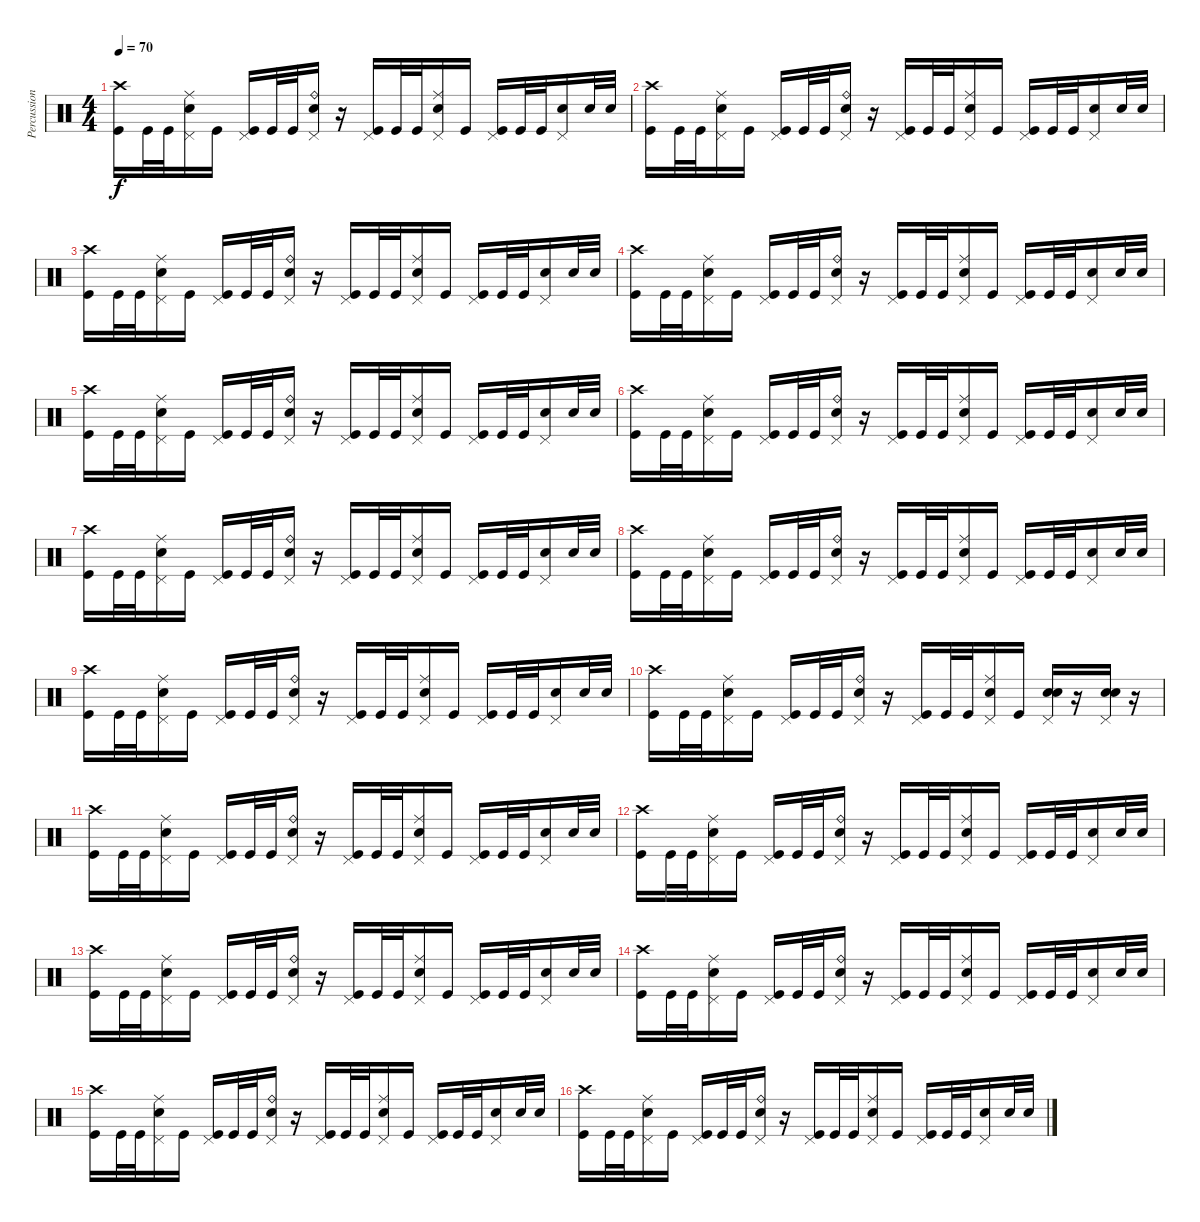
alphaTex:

\track ("Percussions" "Percussion") {instrument percussion}
\staff {score}
\articulation defaults
\ts (4 4)
\tempo 70
\clef neutral
\ks c
("Crash high (hit)" "Kick (hit)").16{dy f} "Kick (hit)".32 "Kick (hit)".32 ("Pedal Hi-Hat (hit)" "Ride (middle)" "Electric Snare (hit)").16 "Kick (hit)".16 ("Pedal Hi-Hat (hit)" "Kick (hit)").16 "Kick (hit)".32 "Kick (hit)".32 ("Pedal Hi-Hat (hit)" "Ride (bell)" "Electric Snare (hit)").16 r.16 ("Pedal Hi-Hat (hit)" "Kick (hit)").16 "Kick (hit)".32 "Kick (hit)".32 ("Pedal Hi-Hat (hit)" "Ride (middle)" "Electric Snare (hit)").16 "Kick (hit)".16 ("Pedal Hi-Hat (hit)" "Kick (hit)").16 "Kick (hit)".32 "Kick (hit)".32 ("Pedal Hi-Hat (hit)" "Electric Snare (hit)").16 "Electric Snare (hit)".32 "Electric Snare (hit)".32 |
("Crash high (hit)" "Kick (hit)").16 "Kick (hit)".32 "Kick (hit)".32 ("Pedal Hi-Hat (hit)" "Ride (middle)" "Electric Snare (hit)").16 "Kick (hit)".16 ("Pedal Hi-Hat (hit)" "Kick (hit)").16 "Kick (hit)".32 "Kick (hit)".32 ("Pedal Hi-Hat (hit)" "Ride (bell)" "Electric Snare (hit)").16 r.16 ("Pedal Hi-Hat (hit)" "Kick (hit)").16 "Kick (hit)".32 "Kick (hit)".32 ("Pedal Hi-Hat (hit)" "Ride (middle)" "Electric Snare (hit)").16 "Kick (hit)".16 ("Pedal Hi-Hat (hit)" "Kick (hit)").16 "Kick (hit)".32 "Kick (hit)".32 ("Pedal Hi-Hat (hit)" "Electric Snare (hit)").16 "Electric Snare (hit)".32 "Electric Snare (hit)".32 |
("Crash high (hit)" "Kick (hit)").16 "Kick (hit)".32 "Kick (hit)".32 ("Pedal Hi-Hat (hit)" "Ride (middle)" "Electric Snare (hit)").16 "Kick (hit)".16 ("Pedal Hi-Hat (hit)" "Kick (hit)").16 "Kick (hit)".32 "Kick (hit)".32 ("Pedal Hi-Hat (hit)" "Ride (bell)" "Electric Snare (hit)").16 r.16 ("Pedal Hi-Hat (hit)" "Kick (hit)").16 "Kick (hit)".32 "Kick (hit)".32 ("Pedal Hi-Hat (hit)" "Ride (middle)" "Electric Snare (hit)").16 "Kick (hit)".16 ("Pedal Hi-Hat (hit)" "Kick (hit)").16 "Kick (hit)".32 "Kick (hit)".32 ("Pedal Hi-Hat (hit)" "Electric Snare (hit)").16 "Electric Snare (hit)".32 "Electric Snare (hit)".32 |
("Crash high (hit)" "Kick (hit)").16 "Kick (hit)".32 "Kick (hit)".32 ("Pedal Hi-Hat (hit)" "Ride (middle)" "Electric Snare (hit)").16 "Kick (hit)".16 ("Pedal Hi-Hat (hit)" "Kick (hit)").16 "Kick (hit)".32 "Kick (hit)".32 ("Pedal Hi-Hat (hit)" "Ride (bell)" "Electric Snare (hit)").16 r.16 ("Pedal Hi-Hat (hit)" "Kick (hit)").16 "Kick (hit)".32 "Kick (hit)".32 ("Pedal Hi-Hat (hit)" "Ride (middle)" "Electric Snare (hit)").16 "Kick (hit)".16 ("Pedal Hi-Hat (hit)" "Kick (hit)").16 "Kick (hit)".32 "Kick (hit)".32 ("Pedal Hi-Hat (hit)" "Electric Snare (hit)").16 "Electric Snare (hit)".32 "Electric Snare (hit)".32 |
("Crash high (hit)" "Kick (hit)").16 "Kick (hit)".32 "Kick (hit)".32 ("Pedal Hi-Hat (hit)" "Ride (middle)" "Electric Snare (hit)").16 "Kick (hit)".16 ("Pedal Hi-Hat (hit)" "Kick (hit)").16 "Kick (hit)".32 "Kick (hit)".32 ("Pedal Hi-Hat (hit)" "Ride (bell)" "Electric Snare (hit)").16 r.16 ("Pedal Hi-Hat (hit)" "Kick (hit)").16 "Kick (hit)".32 "Kick (hit)".32 ("Pedal Hi-Hat (hit)" "Ride (middle)" "Electric Snare (hit)").16 "Kick (hit)".16 ("Pedal Hi-Hat (hit)" "Kick (hit)").16 "Kick (hit)".32 "Kick (hit)".32 ("Pedal Hi-Hat (hit)" "Electric Snare (hit)").16 "Electric Snare (hit)".32 "Electric Snare (hit)".32 |
("Crash high (hit)" "Kick (hit)").16 "Kick (hit)".32 "Kick (hit)".32 ("Pedal Hi-Hat (hit)" "Ride (middle)" "Electric Snare (hit)").16 "Kick (hit)".16 ("Pedal Hi-Hat (hit)" "Kick (hit)").16 "Kick (hit)".32 "Kick (hit)".32 ("Pedal Hi-Hat (hit)" "Ride (bell)" "Electric Snare (hit)").16 r.16 ("Pedal Hi-Hat (hit)" "Kick (hit)").16 "Kick (hit)".32 "Kick (hit)".32 ("Pedal Hi-Hat (hit)" "Ride (middle)" "Electric Snare (hit)").16 "Kick (hit)".16 ("Pedal Hi-Hat (hit)" "Kick (hit)").16 "Kick (hit)".32 "Kick (hit)".32 ("Pedal Hi-Hat (hit)" "Electric Snare (hit)").16 "Electric Snare (hit)".32 "Electric Snare (hit)".32 |
("Crash high (hit)" "Kick (hit)").16 "Kick (hit)".32 "Kick (hit)".32 ("Pedal Hi-Hat (hit)" "Ride (middle)" "Electric Snare (hit)").16 "Kick (hit)".16 ("Pedal Hi-Hat (hit)" "Kick (hit)").16 "Kick (hit)".32 "Kick (hit)".32 ("Pedal Hi-Hat (hit)" "Ride (bell)" "Electric Snare (hit)").16 r.16 ("Pedal Hi-Hat (hit)" "Kick (hit)").16 "Kick (hit)".32 "Kick (hit)".32 ("Pedal Hi-Hat (hit)" "Ride (middle)" "Electric Snare (hit)").16 "Kick (hit)".16 ("Pedal Hi-Hat (hit)" "Kick (hit)").16 "Kick (hit)".32 "Kick (hit)".32 ("Pedal Hi-Hat (hit)" "Electric Snare (hit)").16 "Electric Snare (hit)".32 "Electric Snare (hit)".32 |
("Crash high (hit)" "Kick (hit)").16 "Kick (hit)".32 "Kick (hit)".32 ("Pedal Hi-Hat (hit)" "Ride (middle)" "Electric Snare (hit)").16 "Kick (hit)".16 ("Pedal Hi-Hat (hit)" "Kick (hit)").16 "Kick (hit)".32 "Kick (hit)".32 ("Pedal Hi-Hat (hit)" "Ride (bell)" "Electric Snare (hit)").16 r.16 ("Pedal Hi-Hat (hit)" "Kick (hit)").16 "Kick (hit)".32 "Kick (hit)".32 ("Pedal Hi-Hat (hit)" "Ride (middle)" "Electric Snare (hit)").16 "Kick (hit)".16 ("Pedal Hi-Hat (hit)" "Kick (hit)").16 "Kick (hit)".32 "Kick (hit)".32 ("Pedal Hi-Hat (hit)" "Electric Snare (hit)").16 "Electric Snare (hit)".32 "Electric Snare (hit)".32 |
("Crash high (hit)" "Kick (hit)").16 "Kick (hit)".32 "Kick (hit)".32 ("Pedal Hi-Hat (hit)" "Ride (middle)" "Electric Snare (hit)").16 "Kick (hit)".16 ("Pedal Hi-Hat (hit)" "Kick (hit)").16 "Kick (hit)".32 "Kick (hit)".32 ("Pedal Hi-Hat (hit)" "Ride (bell)" "Electric Snare (hit)").16 r.16 ("Pedal Hi-Hat (hit)" "Kick (hit)").16 "Kick (hit)".32 "Kick (hit)".32 ("Pedal Hi-Hat (hit)" "Ride (middle)" "Electric Snare (hit)").16 "Kick (hit)".16 ("Pedal Hi-Hat (hit)" "Kick (hit)").16 "Kick (hit)".32 "Kick (hit)".32 ("Pedal Hi-Hat (hit)" "Electric Snare (hit)").16 "Electric Snare (hit)".32 "Electric Snare (hit)".32 |
("Crash high (hit)" "Kick (hit)").16 "Kick (hit)".32 "Kick (hit)".32 ("Pedal Hi-Hat (hit)" "Ride (middle)" "Electric Snare (hit)").16 "Kick (hit)".16 ("Pedal Hi-Hat (hit)" "Kick (hit)").16 "Kick (hit)".32 "Kick (hit)".32 ("Pedal Hi-Hat (hit)" "Ride (bell)" "Electric Snare (hit)").16 r.16 ("Pedal Hi-Hat (hit)" "Kick (hit)").16 "Kick (hit)".32 "Kick (hit)".32 ("Pedal Hi-Hat (hit)" "Ride (middle)" "Electric Snare (hit)").16 "Kick (hit)".16 ("Pedal Hi-Hat (hit)" "Snare (hit) 2" "Electric Snare (hit)").16{bu 240} r.16 ("Pedal Hi-Hat (hit)" "Snare (hit) 2" "Electric Snare (hit)").16{bu 240} r.16 |
("Crash high (hit)" "Kick (hit)").16 "Kick (hit)".32 "Kick (hit)".32 ("Pedal Hi-Hat (hit)" "Ride (middle)" "Electric Snare (hit)").16 "Kick (hit)".16 ("Pedal Hi-Hat (hit)" "Kick (hit)").16 "Kick (hit)".32 "Kick (hit)".32 ("Pedal Hi-Hat (hit)" "Ride (bell)" "Electric Snare (hit)").16 r.16 ("Pedal Hi-Hat (hit)" "Kick (hit)").16 "Kick (hit)".32 "Kick (hit)".32 ("Pedal Hi-Hat (hit)" "Ride (middle)" "Electric Snare (hit)").16 "Kick (hit)".16 ("Pedal Hi-Hat (hit)" "Kick (hit)").16 "Kick (hit)".32 "Kick (hit)".32 ("Pedal Hi-Hat (hit)" "Electric Snare (hit)").16 "Electric Snare (hit)".32 "Electric Snare (hit)".32 |
("Crash high (hit)" "Kick (hit)").16 "Kick (hit)".32 "Kick (hit)".32 ("Pedal Hi-Hat (hit)" "Ride (middle)" "Electric Snare (hit)").16 "Kick (hit)".16 ("Pedal Hi-Hat (hit)" "Kick (hit)").16 "Kick (hit)".32 "Kick (hit)".32 ("Pedal Hi-Hat (hit)" "Ride (bell)" "Electric Snare (hit)").16 r.16 ("Pedal Hi-Hat (hit)" "Kick (hit)").16 "Kick (hit)".32 "Kick (hit)".32 ("Pedal Hi-Hat (hit)" "Ride (middle)" "Electric Snare (hit)").16 "Kick (hit)".16 ("Pedal Hi-Hat (hit)" "Kick (hit)").16 "Kick (hit)".32 "Kick (hit)".32 ("Pedal Hi-Hat (hit)" "Electric Snare (hit)").16 "Electric Snare (hit)".32 "Electric Snare (hit)".32 |
("Crash high (hit)" "Kick (hit)").16 "Kick (hit)".32 "Kick (hit)".32 ("Pedal Hi-Hat (hit)" "Ride (middle)" "Electric Snare (hit)").16 "Kick (hit)".16 ("Pedal Hi-Hat (hit)" "Kick (hit)").16 "Kick (hit)".32 "Kick (hit)".32 ("Pedal Hi-Hat (hit)" "Ride (bell)" "Electric Snare (hit)").16 r.16 ("Pedal Hi-Hat (hit)" "Kick (hit)").16 "Kick (hit)".32 "Kick (hit)".32 ("Pedal Hi-Hat (hit)" "Ride (middle)" "Electric Snare (hit)").16 "Kick (hit)".16 ("Pedal Hi-Hat (hit)" "Kick (hit)").16 "Kick (hit)".32 "Kick (hit)".32 ("Pedal Hi-Hat (hit)" "Electric Snare (hit)").16 "Electric Snare (hit)".32 "Electric Snare (hit)".32 |
("Crash high (hit)" "Kick (hit)").16 "Kick (hit)".32 "Kick (hit)".32 ("Pedal Hi-Hat (hit)" "Ride (middle)" "Electric Snare (hit)").16 "Kick (hit)".16 ("Pedal Hi-Hat (hit)" "Kick (hit)").16 "Kick (hit)".32 "Kick (hit)".32 ("Pedal Hi-Hat (hit)" "Ride (bell)" "Electric Snare (hit)").16 r.16 ("Pedal Hi-Hat (hit)" "Kick (hit)").16 "Kick (hit)".32 "Kick (hit)".32 ("Pedal Hi-Hat (hit)" "Ride (middle)" "Electric Snare (hit)").16 "Kick (hit)".16 ("Pedal Hi-Hat (hit)" "Kick (hit)").16 "Kick (hit)".32 "Kick (hit)".32 ("Pedal Hi-Hat (hit)" "Electric Snare (hit)").16 "Electric Snare (hit)".32 "Electric Snare (hit)".32 |
("Crash high (hit)" "Kick (hit)").16 "Kick (hit)".32 "Kick (hit)".32 ("Pedal Hi-Hat (hit)" "Ride (middle)" "Electric Snare (hit)").16 "Kick (hit)".16 ("Pedal Hi-Hat (hit)" "Kick (hit)").16 "Kick (hit)".32 "Kick (hit)".32 ("Pedal Hi-Hat (hit)" "Ride (bell)" "Electric Snare (hit)").16 r.16 ("Pedal Hi-Hat (hit)" "Kick (hit)").16 "Kick (hit)".32 "Kick (hit)".32 ("Pedal Hi-Hat (hit)" "Ride (middle)" "Electric Snare (hit)").16 "Kick (hit)".16 ("Pedal Hi-Hat (hit)" "Kick (hit)").16 "Kick (hit)".32 "Kick (hit)".32 ("Pedal Hi-Hat (hit)" "Electric Snare (hit)").16 "Electric Snare (hit)".32 "Electric Snare (hit)".32 |
("Crash high (hit)" "Kick (hit)").16 "Kick (hit)".32 "Kick (hit)".32 ("Pedal Hi-Hat (hit)" "Ride (middle)" "Electric Snare (hit)").16 "Kick (hit)".16 ("Pedal Hi-Hat (hit)" "Kick (hit)").16 "Kick (hit)".32 "Kick (hit)".32 ("Pedal Hi-Hat (hit)" "Ride (bell)" "Electric Snare (hit)").16 r.16 ("Pedal Hi-Hat (hit)" "Kick (hit)").16 "Kick (hit)".32 "Kick (hit)".32 ("Pedal Hi-Hat (hit)" "Ride (middle)" "Electric Snare (hit)").16 "Kick (hit)".16 ("Pedal Hi-Hat (hit)" "Kick (hit)").16 "Kick (hit)".32 "Kick (hit)".32 ("Pedal Hi-Hat (hit)" "Electric Snare (hit)").16 "Electric Snare (hit)".32 "Electric Snare (hit)".32
